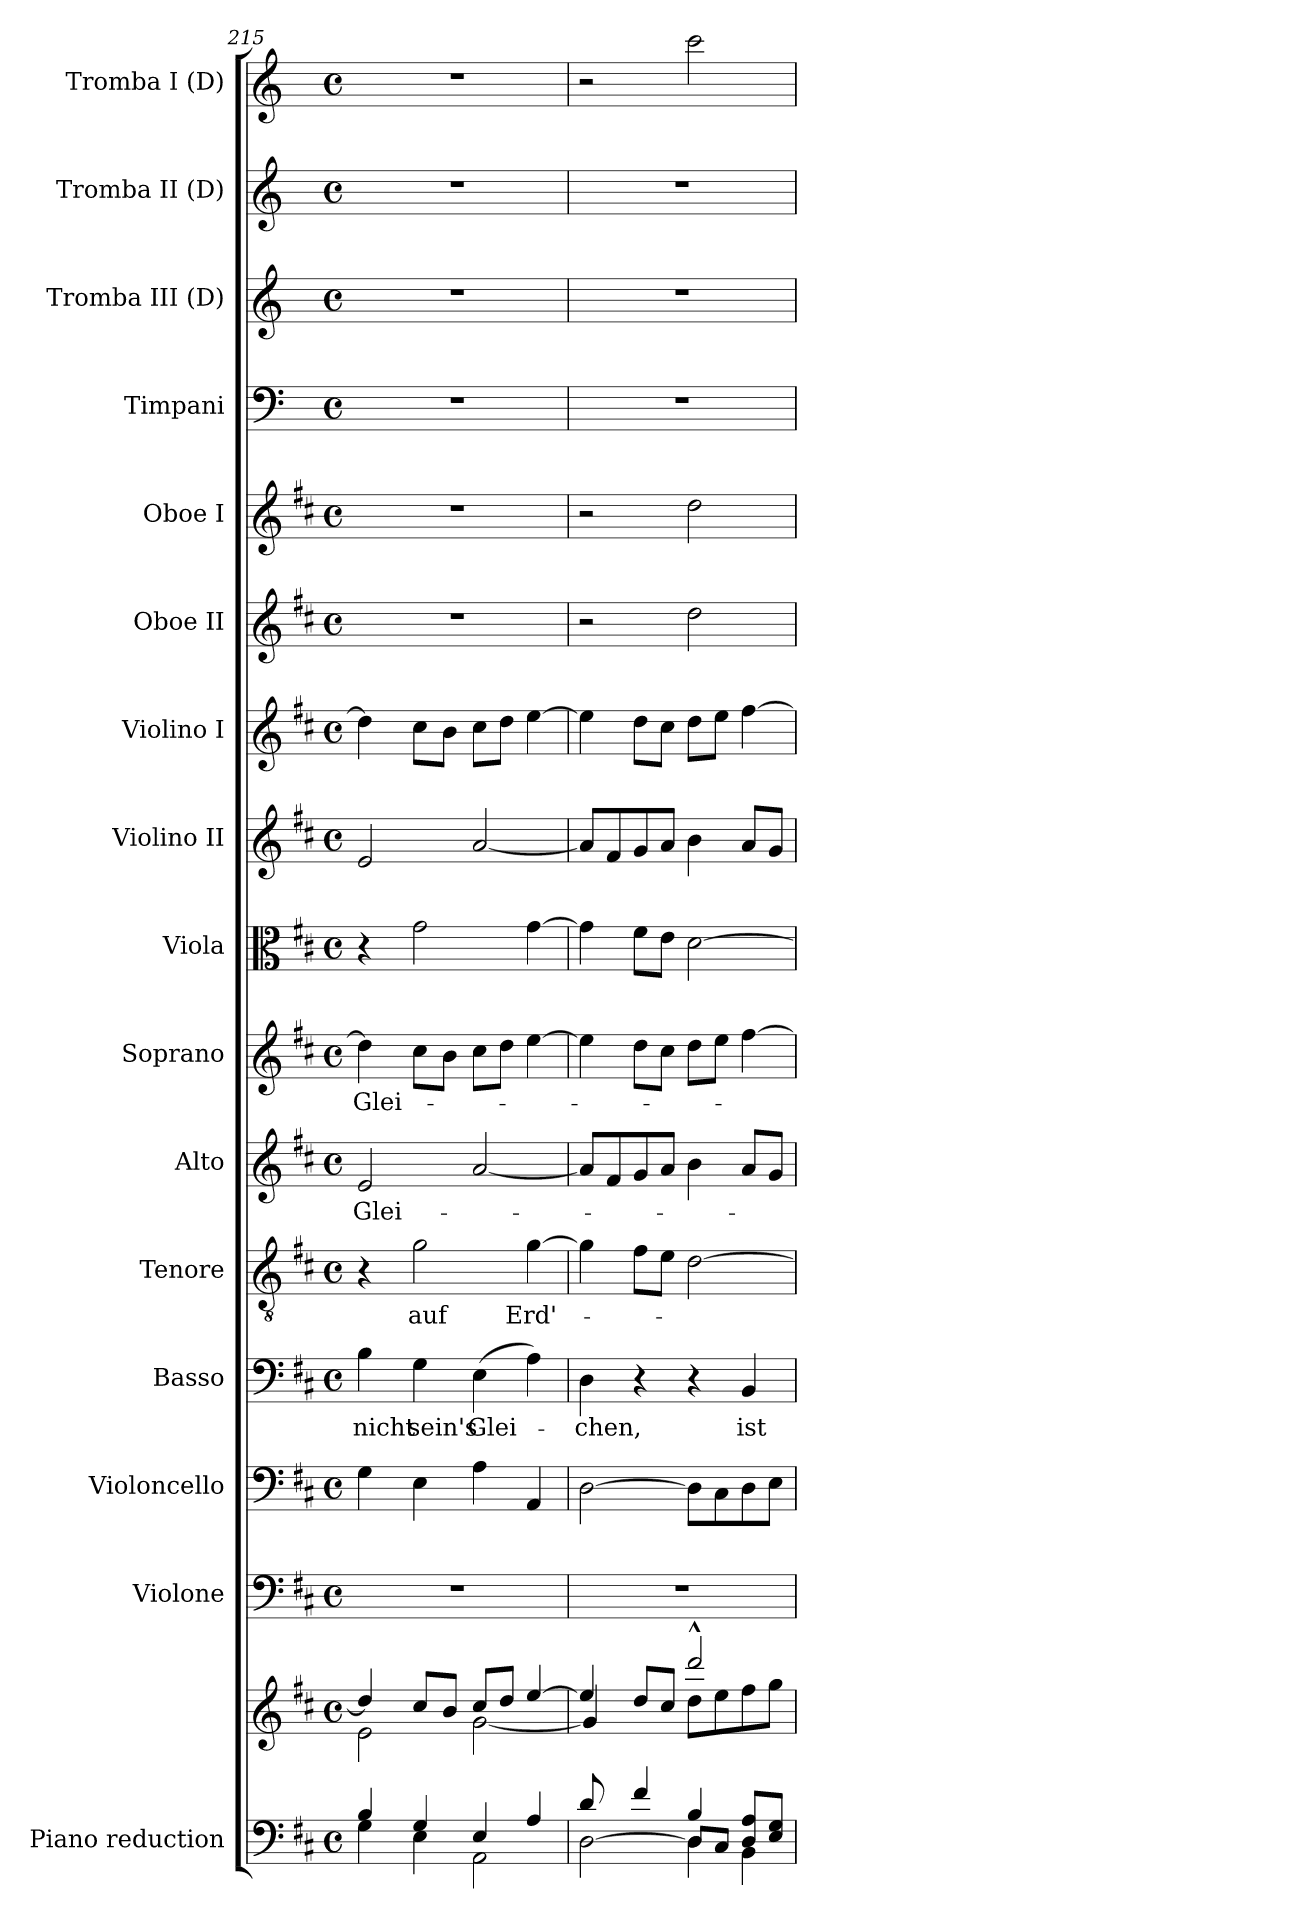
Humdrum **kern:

**kern	**kern	**kern	**kern	**kern	**text	**kern	**text	**kern	**text	**kern	**text	**kern	**kern	**kern	**kern	**kern	**kern	**kern	**kern	**kern
*part16	*part16	*part15	*part14	*part13	*part13	*part12	*part12	*part11	*part11	*part10	*part10	*part9	*part8	*part7	*part6	*part5	*part4	*part3	*part2	*part1
*staff17	*staff16	*staff15	*staff14	*staff13	*staff13	*staff12	*staff12	*staff11	*staff11	*staff10	*staff10	*staff9	*staff8	*staff7	*staff6	*staff5	*staff4	*staff3	*staff2	*staff1
*I"Piano reduction	*	*I"Violone	*I"Violoncello	*I"Basso	*	*I"Tenore	*	*I"Alto	*	*I"Soprano	*	*I"Viola	*I"Violino II	*I"Violino I	*I"Oboe II	*I"Oboe I	*I"Timpani	*I"Tromba III (D)	*I"Tromba II (D)	*I"Tromba I (D)
*I'Pno	*	*	*	*	*	*	*	*	*	*	*	*	*	*	*I'Ob	*I'Ob	*I'Timp	*	*	*
*clefF4	*clefG2	*clefF4	*clefF4	*clefF4	*	*clefGv2	*	*clefG2	*	*clefG2	*	*clefC3	*clefG2	*clefG2	*clefG2	*clefG2	*clefF4	*clefG2	*clefG2	*clefG2
*	*	*ITrd7c12	*	*	*	*	*	*	*	*	*	*	*	*	*	*	*	*ITrd-1c-2	*ITrd-1c-2	*ITrd-1c-2
*k[f#c#]	*k[f#c#]	*k[f#c#]	*k[f#c#]	*k[f#c#]	*	*k[f#c#]	*	*k[f#c#]	*	*k[f#c#]	*	*k[f#c#]	*k[f#c#]	*k[f#c#]	*k[f#c#]	*k[f#c#]	*k[]	*k[f#c#]	*k[f#c#]	*k[f#c#]
*M4/4	*M4/4	*M4/4	*M4/4	*M4/4	*	*M4/4	*	*M4/4	*	*M4/4	*	*M4/4	*M4/4	*M4/4	*M4/4	*M4/4	*M4/4	*M4/4	*M4/4	*M4/4
*met(c)	*met(c)	*met(c)	*met(c)	*met(c)	*	*met(c)	*	*met(c)	*	*met(c)	*	*met(c)	*met(c)	*met(c)	*met(c)	*met(c)	*met(c)	*met(c)	*met(c)	*met(c)
=215	=215	=215	=215	=215	=215	=215	=215	=215	=215	=215	=215	=215	=215	=215	=215	=215	=215	=215	=215	=215
*^	*^	*	*	*	*	*	*	*	*	*	*	*	*	*	*	*	*	*	*	*
!	!	!	!	!	!	!	!LO:LY:b	!	!	!	!LO:LY:b	!	!LO:LY:b	!	!	!	!	!	!	!	!	!
4B/	4G\	4dd/]	2e\	1r	4G\	4B\	nicht	4r	.	2e/	Glei-	4dd\]	Glei-	4r	2e/	4dd\]	1r	1r	1r	1r	1r	1r
!	!	!	!	!	!	!	!LO:LY:b	!	!LO:LY:b	!	!	!	!	!	!	!	!	!	!	!	!	!
4G/	4E\	8cc#/L	.	.	4E\	4G\	sein's	2g\	auf	.	.	8cc#\L	.	2g\	.	8cc#\L	.	.	.	.	.	.
.	.	8b/J	.	.	.	.	.	.	.	.	.	8b\J	.	.	.	8b\J	.	.	.	.	.	.
!	!	!	!	!	!	!	!LO:LY:b	!	!	!	!	!	!	!	!	!	!	!	!	!	!	!
4E/	2AA\	8cc#/L	[2g\	.	4A\	(4E\	Glei-	.	.	[2a/	.	8cc#\L	.	.	[2a/	8cc#\L	.	.	.	.	.	.
.	.	8dd/J	.	.	.	.	.	.	.	.	.	8dd\J	.	.	.	8dd\J	.	.	.	.	.	.
!	!	!	!	!	!	!	!	!	!LO:LY:b	!	!	!	!	!	!	!	!	!	!	!	!	!
4A/	.	[4ee/	.	.	4AA/	4A\)	.	[4g\	Erd'-	.	.	[4ee\	.	[4g\	.	[4ee\	.	.	.	.	.	.
=216	=216	=216	=216	=216	=216	=216	=216	=216	=216	=216	=216	=216	=216	=216	=216	=216	=216	=216	=216	=216	=216	=216
*^	*^	*	*^	*	*	*	*	*	*	*	*	*	*	*	*	*	*	*	*	*	*	*
!	!	!	!	!	!	!	!	!	!	!LO:LY:b	!	!	!	!	!	!	!	!	!	!	!	!	!	!	!
8d/L	4ryy	[2D\	2ryy	4ee/]	8ryy	4g/]	1r	[2D\	4D\	-chen,	4g\]	.	8a/L]	.	4ee\]	.	4g\]	8a/L]	4ee\]	2r	2r	1r	1r	1r	2r
2..ryy	.	.	.	.	8f#\	.	.	.	.	.	.	.	8f#/	.	.	.	.	8f#/	.	.	.	.	.	.	.
.	4f#/	.	.	8dd/L	8g\	2.ryy	.	.	4r	.	8f#\L	.	8g/	.	8dd\L	.	8f#\L	8g/	8dd\L	.	.	.	.	.	.
.	.	.	.	8cc#/J	8a\J	.	.	.	.	.	8e\J	.	8a/J	.	8cc#\J	.	8e\J	8a/J	8cc#\J	.	.	.	.	.	.
.	4B/	4D\]	8D/L	2ddd^^/	8dd\L	.	.	8D\L]	4r	.	[2d\	.	4b\	.	8dd\L	.	[2d\	4b\	8dd\L	2dd\	2dd\	.	.	.	2ddd\
.	.	.	8C#/J	.	8ee\	.	.	8C#\	.	.	.	.	.	.	8ee\J	.	.	.	8ee\J	.	.	.	.	.	.
!	!	!	!	!	!	!	!	!	!	!LO:LY:b	!	!	!	!	!	!	!	!	!	!	!	!	!	!	!
.	8D/ 8A/L	4BB\	4ryy	.	8ff#\	.	.	8D\	4BB/	ist	.	.	8a/L	.	[4ff#\	.	.	8a/L	[4ff#\	.	.	.	.	.	.
.	8E/ 8G/J	.	.	.	8gg\J	.	.	8E\J	.	.	.	.	8g/J	.	.	.	.	8g/J	.	.	.	.	.	.	.
*v	*v	*v	*v	*	*	*	*	*	*	*	*	*	*	*	*	*	*	*	*	*	*	*	*	*	*
*	*v	*v	*v	*	*	*	*	*	*	*	*	*	*	*	*	*	*	*	*	*	*	*
=	=	=	=	=	=	=	=	=	=	=	=	=	=	=	=	=	=	=	=	=
*-	*-	*-	*-	*-	*-	*-	*-	*-	*-	*-	*-	*-	*-	*-	*-	*-	*-	*-	*-	*-
